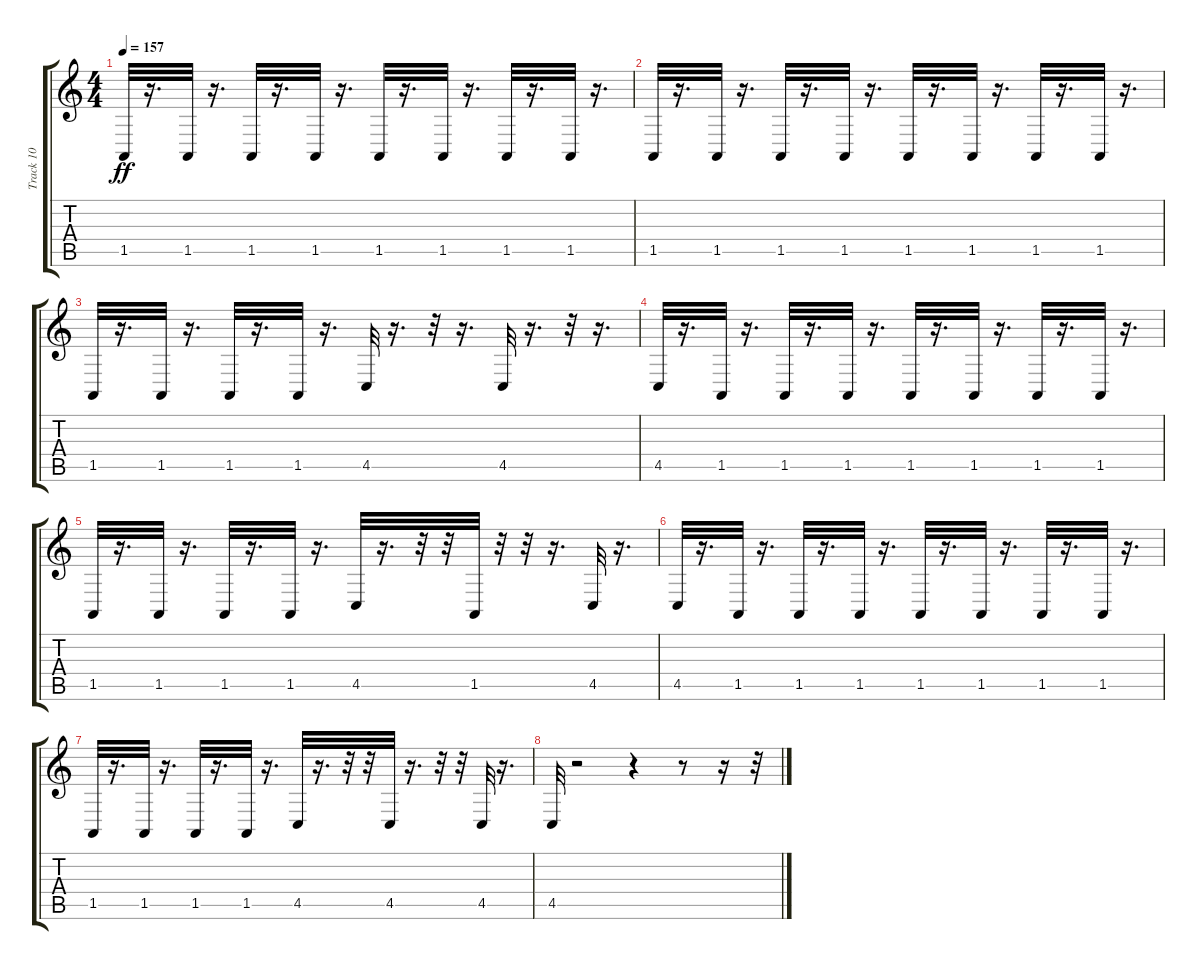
\track ("Track 10" "Track 10") {instrument celesta}
\staff {score tabs}
\tuning (Eb4 Bb3 Gb3 Db3 Ab2 Eb2) {hide}
\ts (4 4)
\tempo 157
\clef g2
\ks c
1.5.32{dy ff} r.16{d} 1.5.32 r.16{d} 1.5.32 r.16{d} 1.5.32 r.16{d} 1.5.32 r.16{d} 1.5.32 r.16{d} 1.5.32 r.16{d} 1.5.32 r.16{d} |
1.5.32 r.16{d} 1.5.32 r.16{d} 1.5.32 r.16{d} 1.5.32 r.16{d} 1.5.32 r.16{d} 1.5.32 r.16{d} 1.5.32 r.16{d} 1.5.32 r.16{d} |
1.5.32 r.16{d} 1.5.32 r.16{d} 1.5.32 r.16{d} 1.5.32 r.16{d} 4.5.32 r.16{d} r.32 r.16{d} 4.5.32 r.16{d} r.32 r.16{d} |
4.5.32 r.16{d} 1.5.32 r.16{d} 1.5.32 r.16{d} 1.5.32 r.16{d} 1.5.32 r.16{d} 1.5.32 r.16{d} 1.5.32 r.16{d} 1.5.32 r.16{d} |
1.5.32 r.16{d} 1.5.32 r.16{d} 1.5.32 r.16{d} 1.5.32 r.16{d} 4.5.32 r.16{d} r.32 r.32 1.5.32 r.32 r.32 r.16{d} 4.5.32 r.16{d} |
4.5.32 r.16{d} 1.5.32 r.16{d} 1.5.32 r.16{d} 1.5.32 r.16{d} 1.5.32 r.16{d} 1.5.32 r.16{d} 1.5.32 r.16{d} 1.5.32 r.16{d} |
1.5.32 r.16{d} 1.5.32 r.16{d} 1.5.32 r.16{d} 1.5.32 r.16{d} 4.5.32 r.16{d} r.32 r.32 4.5.32 r.16{d} r.32 r.32 4.5.32 r.16{d} |
4.5.32 r.2 r.4 r.8 r.16 r.32
